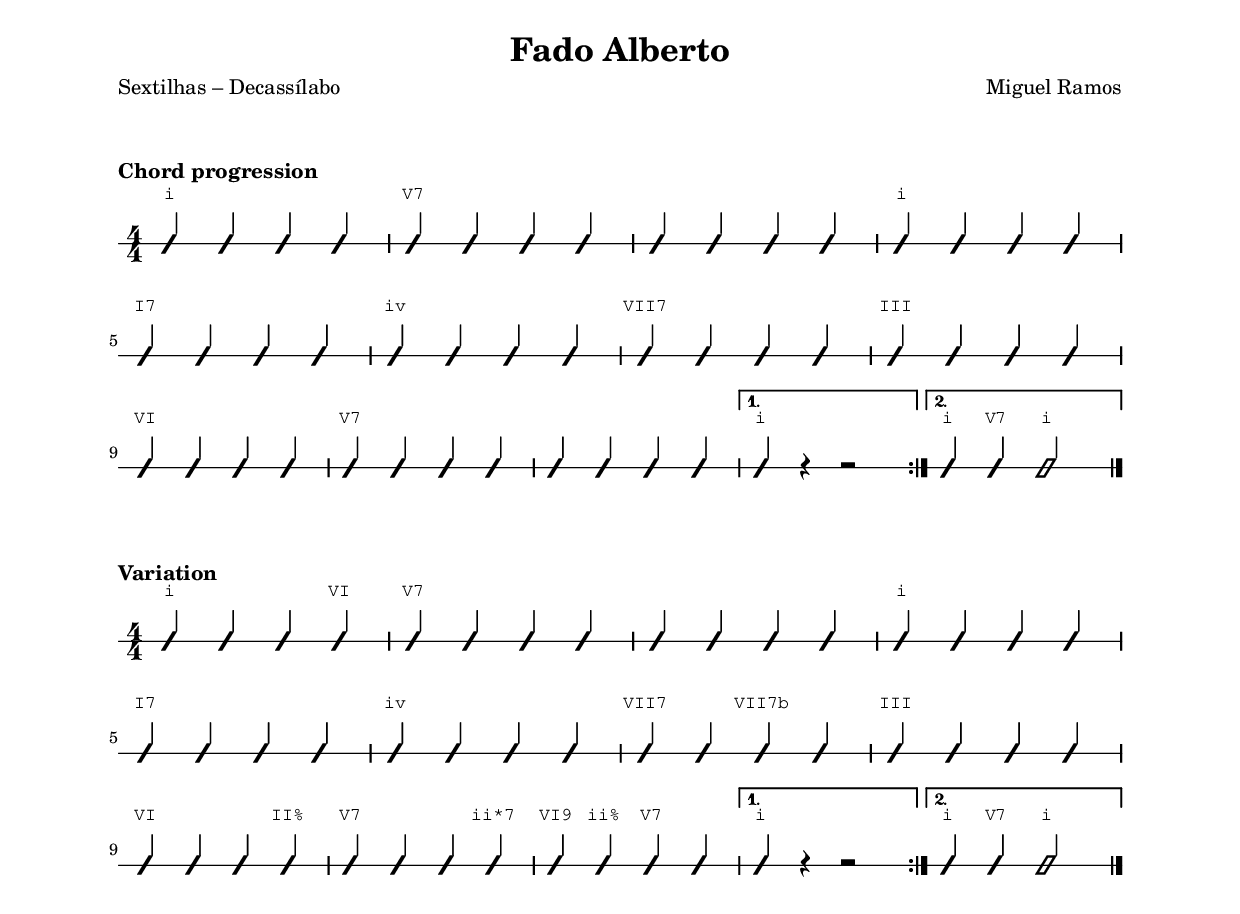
% Fado Alberto
% Engraved by Joan Josep Ordinas Rosa <jordinas@gmail.com> 

\version "2.16.2"

\include "portugues.ly"

% Fado Alberto
% Engraved by Joan Josep Ordinas Rosa <jordinas@gmail.com> 

\version "2.16.2"

\include "portugues.ly"

%%%%%%%%%%%%%%%%%%%%%%%%%%%%%%%%%%%%%%%%%%%%%%%%%%%%%%%%%%%%%%%%%%%%%%%%
% Page setup
%%%%%%%%%%%%%%%%%%%%%%%%%%%%%%%%%%%%%%%%%%%%%%%%%%%%%%%%%%%%%%%%%%%%%%%%

\paper {
  #(set-paper-size "a4")
  top-margin = 25\mm
  bottom-margin = 20\mm
  left-margin = 20\mm
  line-width =  170\mm
  ragged-bottom = ##t
}

\header {
  title = "Fado Alberto"
  composer = "Miguel Ramos"
  poet = "Sextilhas – Decassílabo"
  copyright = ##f
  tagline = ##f
}

Stave = {
  \clef treble
  \key fa \minor
  \numericTimeSignature
  \time 4/4
}

Tablature = {
  \clef tab
  \key fa \minor
  \numericTimeSignature
  \time 4/4
}

% EOF


%%%%%%%%%%%%%%%%%%%%%%%%%%%%%%%%%%%%%%%%%%%%%%%%%%%%%%%%%%%%%%%%%%%%%%%%
% Universal key score
%%%%%%%%%%%%%%%%%%%%%%%%%%%%%%%%%%%%%%%%%%%%%%%%%%%%%%%%%%%%%%%%%%%%%%%%

% Desired measures for line
Breaks = \notemode {
  \repeat volta 2 {
    s1 * 4 \break
    s1 * 4 \break
    s1 * 3
  }
  \alternative {
    { s1 }
    { s1 }
  }
}

% Strumming rhythms
Strumming = \relative do' {
  \repeat volta 2 {
    do4 do4 do4 do4 | do4 do4 do4 do4 | do4 do4 do4 do4 | do4 do4 do4 do4 |
    do4 do4 do4 do4 | do4 do4 do4 do4 | do4 do4 do4 do4 | do4 do4 do4 do4 |
    do4 do4 do4 do4 | do4 do4 do4 do4 | do4 do4 do4 do4 |
  }
  \alternative {
    { do4 r4 r2 }
    { do4 do4 do2 \bar "|." }
  }
}

% Pseudo lyrics
GuideA = \notemode {
  do1 do1 s1 do1
  do1 do1 do1 do1
  do1 do1 s1 do1
  do4 do4 do2
}

SymbolsA = \lyricmode {
  \markup \typewriter \medium "i"
  \markup \typewriter \medium "V7"
  \markup \typewriter \medium "i"

  \markup \typewriter \medium "I7"
  \markup \typewriter \medium "iv"
  \markup \typewriter \medium "VII7"
  \markup \typewriter \medium "III"

  \markup \typewriter \medium "VI"
  \markup \typewriter \medium "V7"
  \markup \typewriter \medium "i"

  \markup \typewriter \medium "i"
  \markup \typewriter \medium "V7"
  \markup \typewriter \medium "i"
}

GuideB = \notemode {
  do2. do4 do1 s1 do1
  do1 do1 do2 do2 do1
  do2. do4 do2. do4 do4 do4 do2 do1
  do4 do4 do2
}

SymbolsB = \lyricmode {
  \markup \typewriter \medium "i"
  \markup \typewriter \medium "VI"
  \markup \typewriter \medium "V7"
  \markup \typewriter \medium "i"

  \markup \typewriter \medium "I7"
  \markup \typewriter \medium "iv"
  \markup \typewriter \medium "VII7"
  \markup \typewriter \medium "VII7b"
  \markup \typewriter \medium "III"

  \markup \typewriter \medium "VI"
  \markup \typewriter \medium "II%"
  \markup \typewriter \medium "V7"
  \markup \typewriter \medium "ii*7"
  \markup \typewriter \medium "VI9"
  \markup \typewriter \medium "ii%"
  \markup \typewriter \medium "V7"
  \markup \typewriter \medium "i"

  \markup \typewriter \medium "i"
  \markup \typewriter \medium "V7"
  \markup \typewriter \medium "i"
}

% Score

#(set-global-staff-size 18)

\markup \vspace #2
\markup { \bold { Chord progression } }

\score {
  \simultaneous {
    \new Devnull = "guide" \GuideA
    \new Lyrics \with {
      \override VerticalAxisGroup #'minimum-Y-extent = #'(-1.2 . 1)
      }
      \lyricsto "guide" {
	\set fontSize = #-2
	\SymbolsA
    }
    \new RhythmicStaff <<
      \Stave
      \new Voice \Breaks
      \new Voice \with {
	\consists Pitch_squash_engraver
      } {
	\improvisationOn
	\Strumming
      }
    >>
  }
  \layout {
    indent = 0.0\cm
  }
}

\markup { \bold { Variation } }

\score {
  \simultaneous {
    \new Devnull = "guide" \GuideB
    \new Lyrics \with {
      \override VerticalAxisGroup #'minimum-Y-extent = #'(-1.2 . 1)
      }
      \lyricsto "guide" {
	\set fontSize = #-2
	\SymbolsB
    }
    \new RhythmicStaff <<
      \Stave
      \new Voice \Breaks
      \new Voice \with {
	\consists Pitch_squash_engraver
      } {
	\improvisationOn
	\Strumming
      }
    >>
  }
  \layout {
    indent = 0.0\cm
  }
}

% EOF
